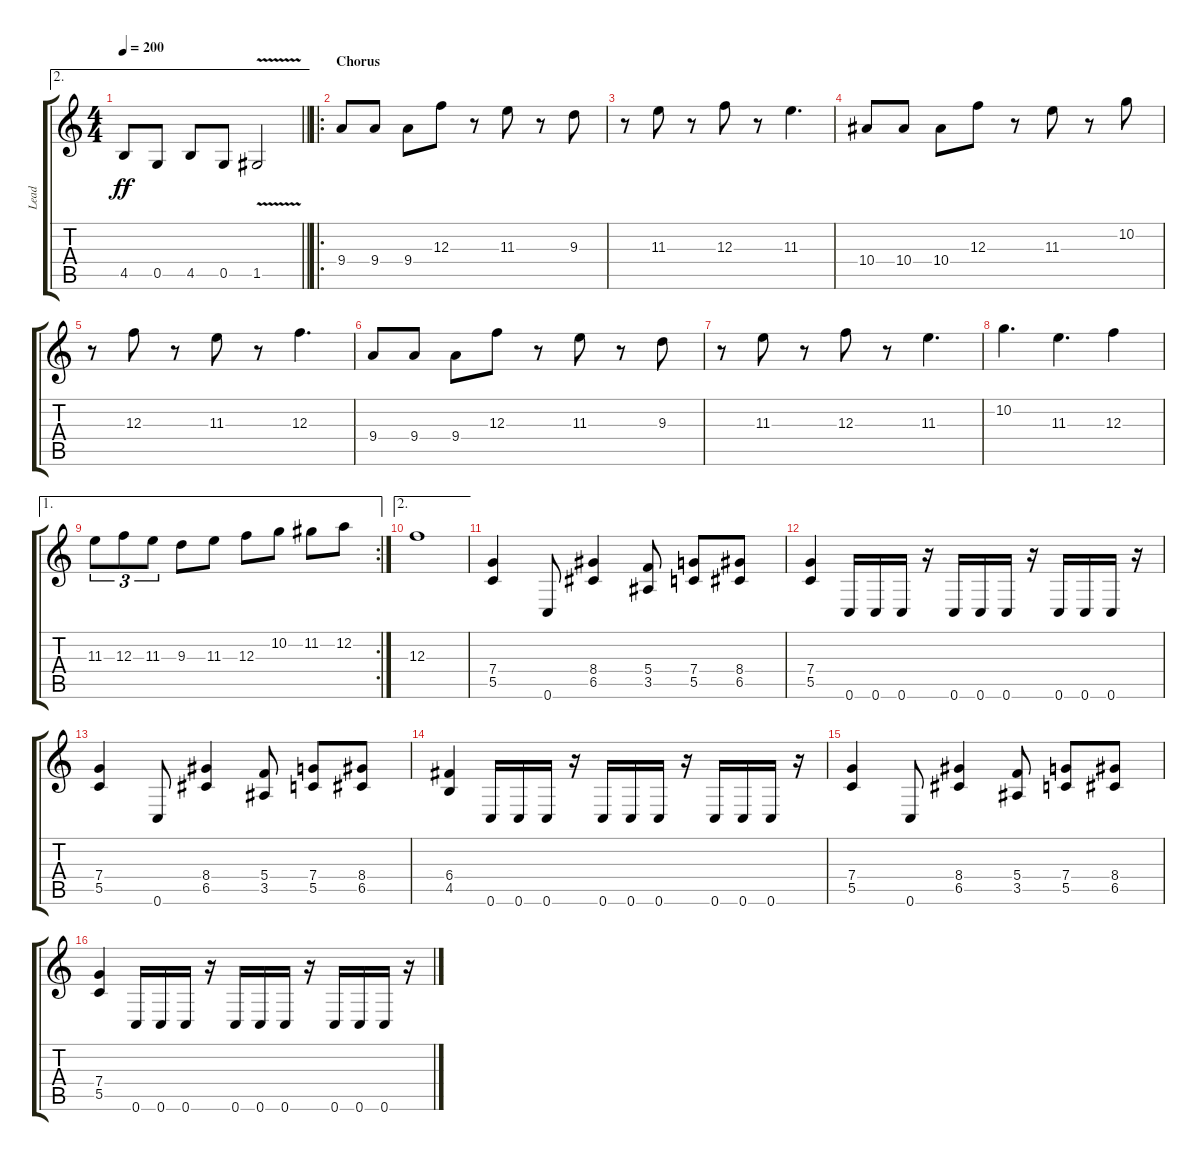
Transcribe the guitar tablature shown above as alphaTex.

\track ("Lead" "Lead") {instrument overdrivenguitar}
\staff {score tabs}
\tuning (D4 A3 F3 C3 G2 C2) {hide}
\ae 2
\ts (4 4)
\tempo 200
\clef g2
\barLineRight lightlight
\ks c
4.5.8{dy ff} 0.5.8 4.5.8 0.5.8 1.5{v}.2 |
\ro
\section ("" "Chorus")
9.4.8 9.4.8 9.4.8 12.3.8 r.8 11.3.8 r.8 9.3.8 |
r.8 11.3.8 r.8 12.3.8 r.8 11.3.4{d} |
10.4.8 10.4.8 10.4.8 12.3.8 r.8 11.3.8 r.8 10.2.8 |
r.8 12.3.8 r.8 11.3.8 r.8 12.3.4{d} |
9.4.8 9.4.8 9.4.8 12.3.8 r.8 11.3.8 r.8 9.3.8 |
r.8 11.3.8 r.8 12.3.8 r.8 11.3.4{d} |
10.2.4{d} 11.3.4{d} 12.3.4 |
\ae 1
\rc 2
11.3.8{tu (3 2)} 12.3.8{tu (3 2)} 11.3.8{tu (3 2)} 9.3.8 11.3.8 12.3.8 10.2.8 11.2.8 12.2.8 |
\ae 2
12.3.1 |
(7.4 5.5).4 0.6.8 (8.4 6.5).4 (5.4 3.5).8 (7.4 5.5).8 (8.4 6.5).8 |
(7.4 5.5).4 0.6.16 0.6.16 0.6.16 r.16 0.6.16 0.6.16 0.6.16 r.16 0.6.16 0.6.16 0.6.16 r.16 |
(7.4 5.5).4 0.6.8 (8.4 6.5).4 (5.4 3.5).8 (7.4 5.5).8 (8.4 6.5).8 |
(6.4 4.5).4 0.6.16 0.6.16 0.6.16 r.16 0.6.16 0.6.16 0.6.16 r.16 0.6.16 0.6.16 0.6.16 r.16 |
(7.4 5.5).4 0.6.8 (8.4 6.5).4 (5.4 3.5).8 (7.4 5.5).8 (8.4 6.5).8 |
(7.4 5.5).4 0.6.16 0.6.16 0.6.16 r.16 0.6.16 0.6.16 0.6.16 r.16 0.6.16 0.6.16 0.6.16 r.16
